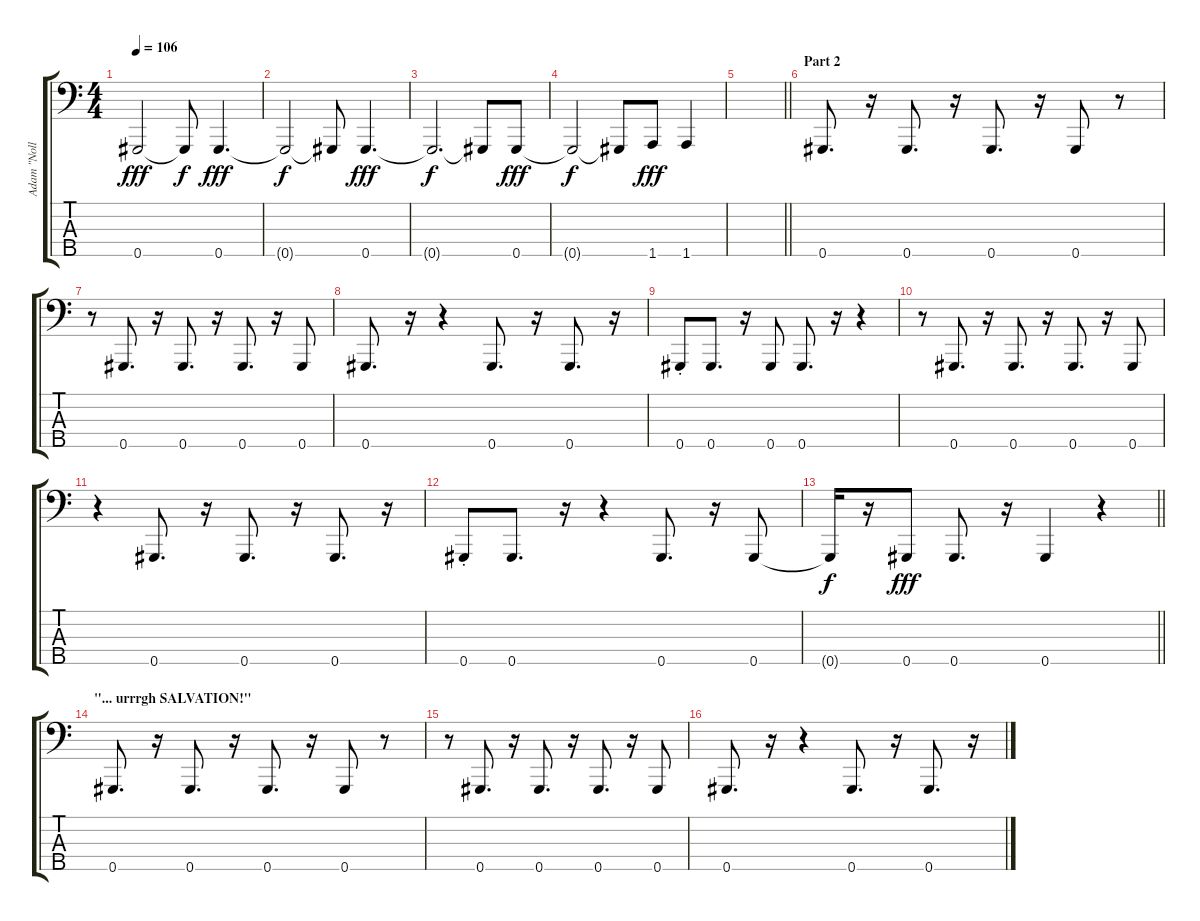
\track ("Adam \"Nolly\" Getgood - Bass" "Adam \"Noll") {instrument electricbassfinger}
\staff {score tabs}
\tuning (Gb2 Db2 Ab1 Eb1 Ab0) {hide}
\ts (4 4)
\tempo 106
\clef f4
\ks c
0.5.2{dy fff} 0.5{t}.8{dy f} 0.5.4{d dy fff} |
0.5{t}.2{dy f} 0.5{t}.8 0.5.4{d dy fff} |
0.5{t}.2{d dy f} 0.5{t}.8 0.5.8{dy fff} |
0.5{t}.2{dy f} 0.5{t}.8 1.5.8{dy fff} 1.5.4 |
\barLineRight lightlight
|
\section ("" "Part 2")
0.5.8{d} r.16 0.5.8{d} r.16 0.5.8{d} r.16 0.5.8 r.8 |
r.8 0.5.8{d} r.16 0.5.8{d} r.16 0.5.8{d} r.16 0.5.8 |
0.5.8{d} r.16 r.4 0.5.8{d} r.16 0.5.8{d} r.16 |
0.5{st}.8 0.5.8{d} r.16 0.5.8 0.5.8{d} r.16 r.4 |
r.8 0.5.8{d} r.16 0.5.8{d} r.16 0.5.8{d} r.16 0.5.8 |
r.4 0.5.8{d} r.16 0.5.8{d} r.16 0.5.8{d} r.16 |
0.5{st}.8 0.5.8{d} r.16 r.4 0.5.8{d} r.16 0.5.8 |
\barLineRight lightlight
0.5{t}.16{dy f} r.16 0.5.8{dy fff} 0.5.8{d} r.16 0.5.4 r.4 |
\section ("" "\"... urrrgh SALVATION!\"")
0.5.8{d} r.16 0.5.8{d} r.16 0.5.8{d} r.16 0.5.8 r.8 |
r.8 0.5.8{d} r.16 0.5.8{d} r.16 0.5.8{d} r.16 0.5.8 |
0.5.8{d} r.16 r.4 0.5.8{d} r.16 0.5.8{d} r.16
